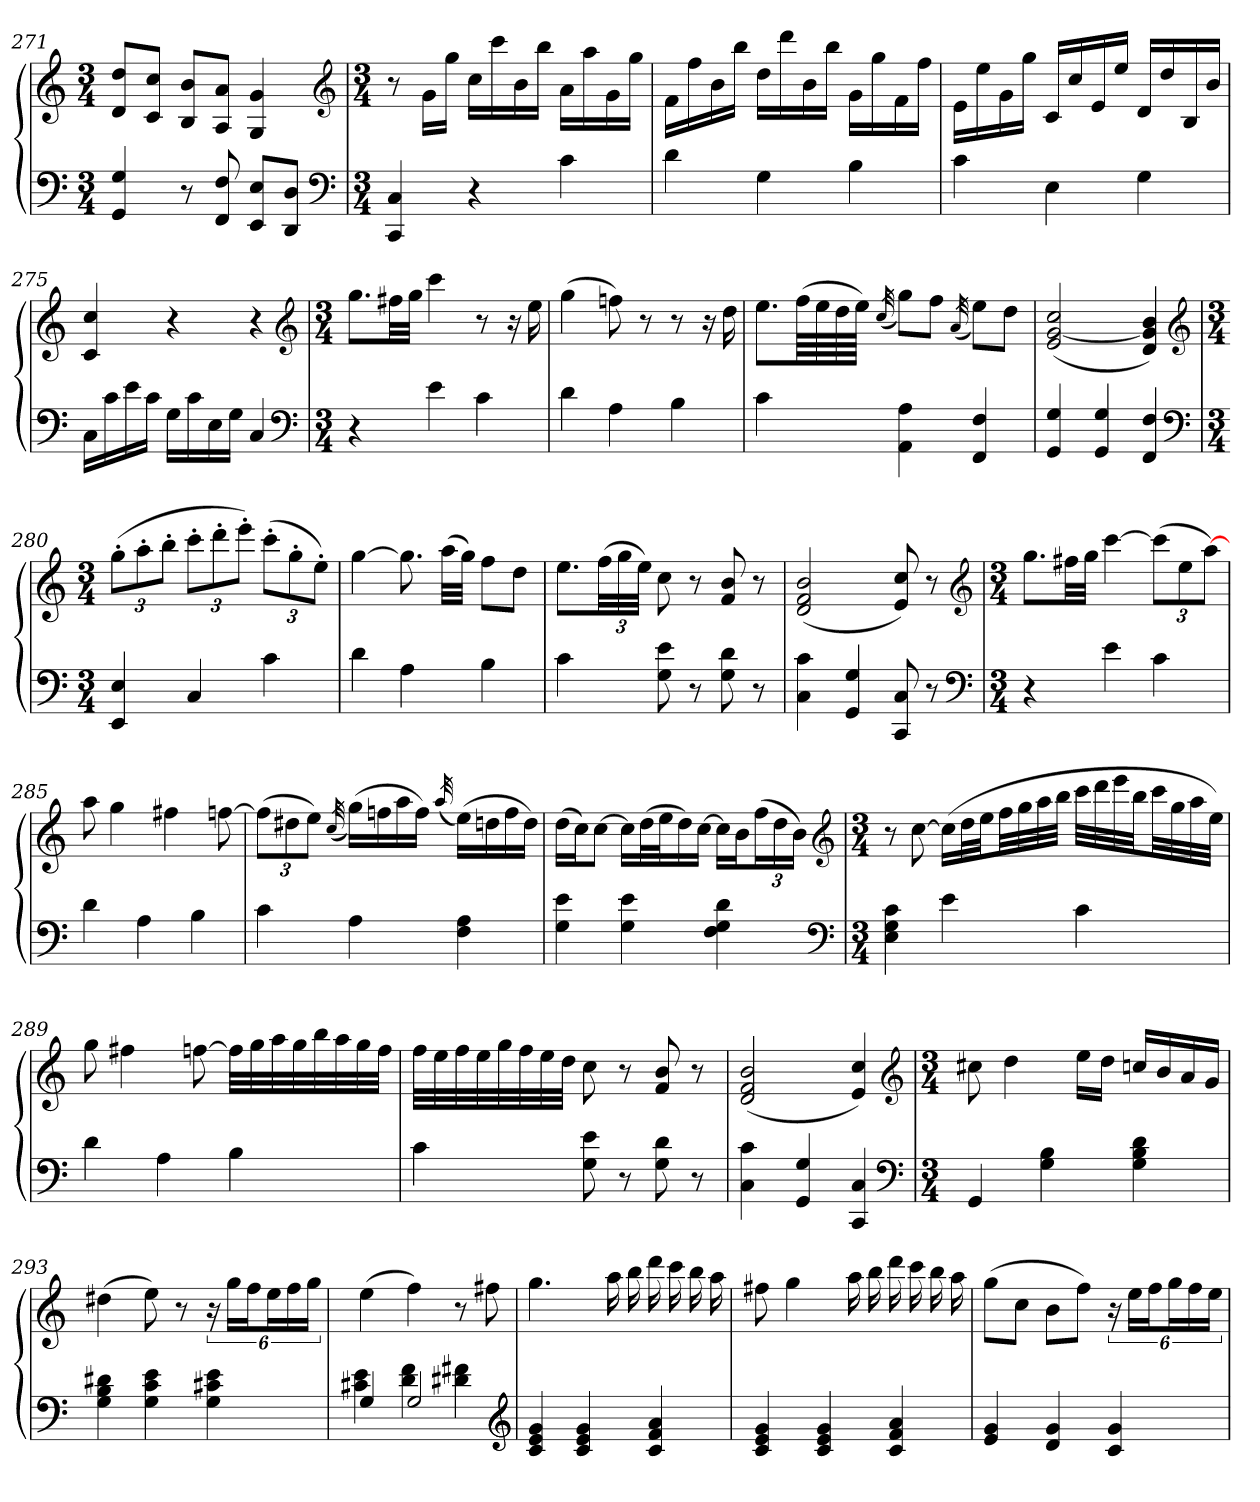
**kern	**kern
*part1	*part1
*staff2	*staff1
*clefF4	*clefG2
*k[]	*k[]
*C:	*C:
*M3/4	*M3/4
=271	=271
4GG 4G	8d 8ddL
.	8c 8ccJ
8r	8B 8bL
8FF 8F	8A 8aJ
8EE 8EL	4G 4g
8DD 8DJ	.
*clefF4	*clefG2
*k[]	*k[]
*C:	*C:
=272	=272
*M3/4	*M3/4
4CC 4C	8r
.	16gLL
.	16ggJJ
4r	16ccLL
.	16ccc
.	16b
.	16bbJJ
4c	16aLL
.	16aa
.	16g
.	16ggJJ
=273	=273
4d	16fLL
.	16ff
.	16b
.	16bbJJ
4G	16ddLL
.	16ddd
.	16b
.	16bbJJ
4B	16gLL
.	16gg
.	16f
.	16ffJJ
=274	=274
4c	16eLL
.	16ee
.	16g
.	16ggJJ
4E	16cLL
.	16cc
.	16e
.	16eeJJ
4G	16dLL
.	16dd
.	16B
.	16bJJ
=275	=275
16CLL	4c 4cc
16c	.
16e	.
16cJJ	.
16GLL	4r
16c	.
16E	.
16GJJ	.
4C	4r
*clefF4	*clefG2
*k[]	*k[]
*C:	*C:
=276	=276
*M3/4	*M3/4
4r	8.ggL
.	32ff#XLL
.	32ggJJJ
4e	4ccc
4c	8r
.	16r
.	16ee
=277	=277
4d	(4gg
4A	8ffn)
.	8r
4B	8r
.	16r
.	16dd
=278	=278
4c	8.eeL
.	(64ffLLL
.	64ee
.	64dd
.	64eeJJJJ)
.	(32qcc
4AA 4A	8ggL)
.	8ffJ
.	(32qa
4FF 4F	8eeL)
.	8ddJ
=279	=279
4GG 4G	(2e [2g 2cc
4GG 4G	.
4FF 4F	4d 4g] 4b)
*clefF4	*clefG2
*k[]	*k[]
*C:	*C:
=280	=280
*M3/4	*M3/4
4EE 4E	(12gg'L
.	12aa'
.	12bb'J
4C	12ccc'L
.	12ddd'
.	12eee'J)
4c	(12ccc'L
.	12gg'
.	12ee'J)
=281	=281
4d	[4gg
4A	8.gg]
.	(32aaLLL
.	32ggJJJ)
4B	8ffL
.	8ddJ
=282	=282
4c	8.eeL
.	(48ffLL
.	48gg
.	48eeJJJ)
8G 8e	8cc
8r	8r
8G 8d	8f 8b
8r	8r
=283	=283
4C 4c	(2d 2f 2b
4GG 4G	.
8CC 8C	8e 8cc)
8r	8r
*clefF4	*clefG2
*k[]	*k[]
*C:	*C:
=284	=284
*M3/4	*M3/4
4r	8.ggL
.	32ff#XLL
.	32ggJJJ
4e	[4ccc
4c	(12cccL]
.	12ee
.	[12aaJ)
=285	=285
4d	8aa
.	4gg
4A	.
.	4ff#X
4B	.
.	[8ffn
=286	=286
4c	(12ffL]
.	12dd#X
.	12eeJ)
.	(32qcc
4A	(16ggLL)
.	16ffn
.	16aa
.	16ffJJ)
.	(32qaa
4F 4A	(16eeLL)
.	16ddn
.	16ff
.	16ddJJ)
=287	=287
4G 4e	(16ddLL
.	16ccJ)
.	[8ccJ
4G 4e	16ccLL]
.	(32ddL
.	32eeJ
.	16dd)
.	[16ccJJ
4F 4G 4d	16ccLL]
.	16bJ
.	(24ffL
.	24dd
.	24bJJ)
*clefF4	*clefG2
*k[]	*k[]
*C:	*C:
=288	=288
*M3/4	*M3/4
4E 4G 4c	8r
.	[8cc
4e	(16ccLL]
.	32ddL
.	32eeJJ
.	32ffLL
.	32gg
.	32aa
.	32bbJJJ
4c	32cccLLL
.	32ddd
.	32eee
.	32bbJJ
.	32cccLL
.	32gg
.	32aa
.	32eeJJJ)
=289	=289
4d	8gg
.	4ff#X
4A	.
.	[8ffn
4B	32ffLLL]
.	32gg
.	32aa
.	32gg
.	32bb
.	32aa
.	32gg
.	32ffJJJ
=290	=290
4c	32ffLLL
.	32ee
.	32ff
.	32ee
.	32gg
.	32ff
.	32ee
.	32ddJJJ
8G 8e	8cc
8r	8r
8G 8d	8f 8b
8r	8r
=291	=291
4C 4c	(2d 2f 2b
4GG 4G	.
4CC 4C	4e 4cc)
*clefF4	*clefG2
*k[]	*k[]
*C:	*C:
=292	=292
*M3/4	*M3/4
4GG	8cc#X
.	4dd
4G 4B	.
.	16eeLL
.	16ddJJ
4G 4B 4d	16ccnLL
.	16b
.	16a
.	16gJJ
=293	=293
4G 4B 4d#X	(4dd#X
4G 4c 4e	8ee)
.	8r
4G 4c#X 4e	24r
.	24ggLL
.	24ffJ
.	24eeL
.	24ff
.	24ggJJ
=294	=294
*^	*
4G	4c#X 4e	(4ee
2G	4d 4f	4ff)
.	4d#X 4f#X	8r
.	.	8ff#X
*v	*v	*
*clefG2	*
=295	=295
4c 4e 4g	4.gg
4c 4e 4g	.
.	16aa
.	16bb
4c 4f 4a	16ddd
.	16ccc
.	16bb
.	16aa
=296	=296
4c 4e 4g	8ff#X
.	4gg
4c 4e 4g	.
.	16aa
.	16bb
4c 4f 4a	16ddd
.	16ccc
.	16bb
.	16aa
=297	=297
4e 4g	(8ggL
.	8ccJ
4d 4g	8bL
.	8ffJ)
4c 4g	24r
.	24eeLL
.	24ffJ
.	24ggL
.	24ff
.	24eeJJ
=	=
*-	*-
